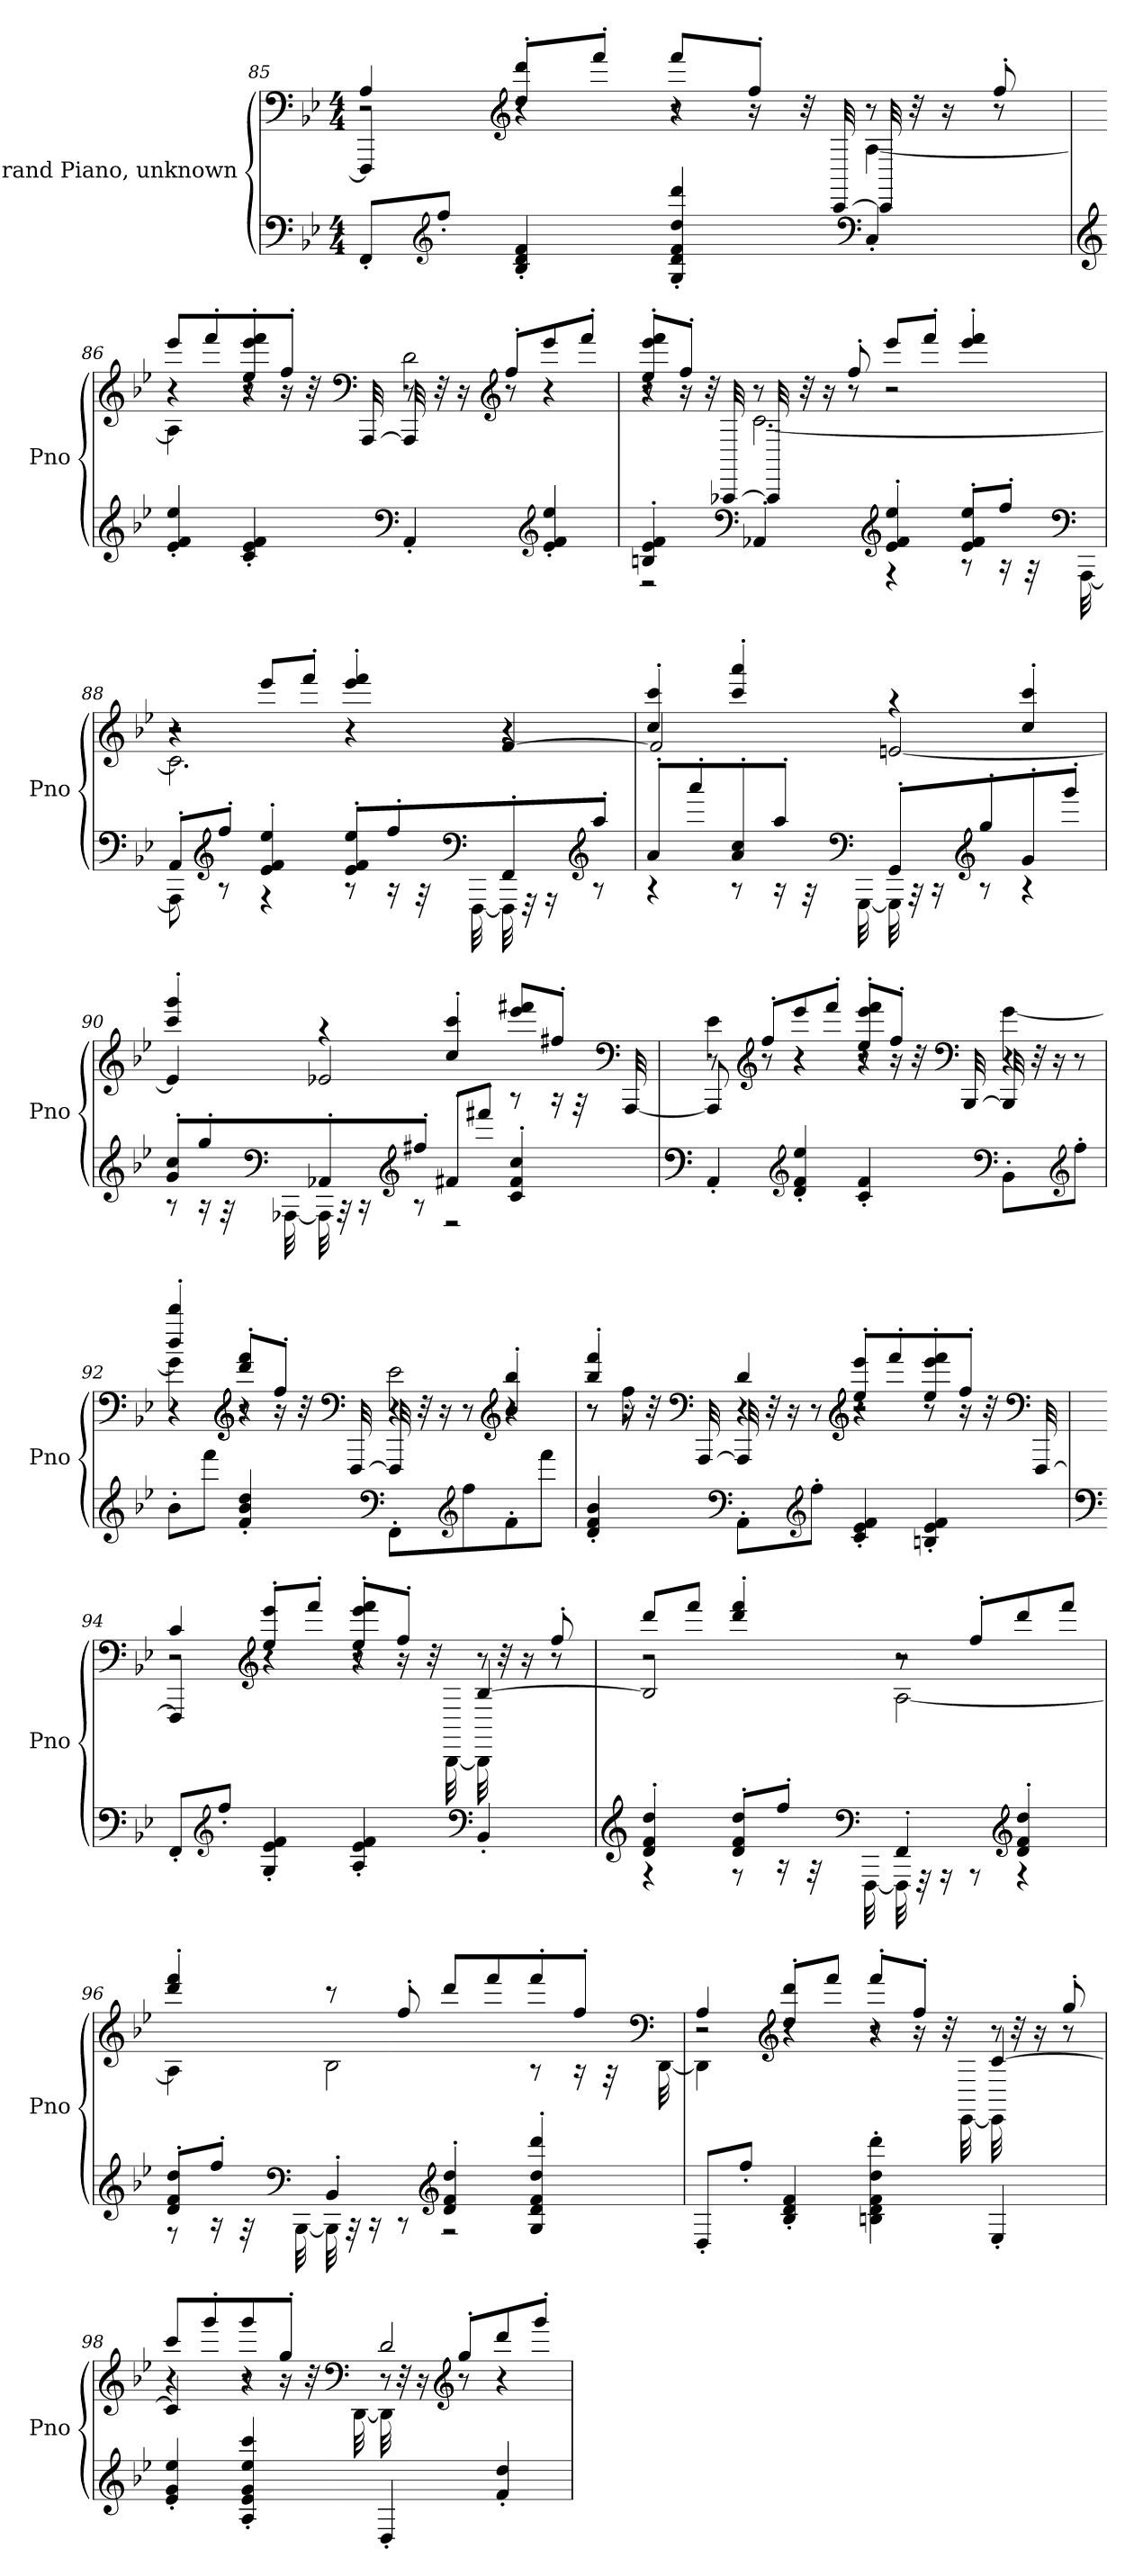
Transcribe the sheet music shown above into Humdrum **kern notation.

**kern	**kern
*part1	*part1
*staff2	*staff1
*I"Grand Piano, unknown	*
*I'Pno	*
!!LO:PB:g=z
*clefF4	*clefF4
*k[b-e-]	*k[b-e-]
*M4/4	*M4/4
=85	=85
*	*^
*	*	*^
8FF'/L	4A/	2r	4FFF/]
*clefG2	*	*	*
8ff'/J	.	.	.
*	*clefG2	*	*
4B-/' 4d/' 4f/'	8dd/' 8ddd/'L	.	4r
.	8fff'/J	.	.
4G/' 4d/' 4f/' 4dd/' 4ddd/'	8fff/L	4r	8r
.	8ff'/J	.	16r
.	.	.	32r
.	.	.	[32CC/
*clefF4	*	*	*
4C'/	8r	[4A\	32CC/]
.	.	.	32r
.	.	.	16r
.	8ff'/	.	8r
=86	=86	=86	=86
*clefG2	*	*	*
4e-/' 4f/' 4ee-/'	8eee-/L	4A\]	4r
.	8fff'/	.	.
4c/' 4e-/' 4f/'	8ee-/' 8eee-/' 8fff/'	4r	8r
.	8ff'/J	.	16r
.	.	.	32r
*	*clefF4	*	*
.	.	.	[32AAA/
*clefF4	*	*	*
4AA'/	8r	2d\	32AAA/]
.	.	.	32r
.	.	.	16r
*	*clefG2	*	*
.	8ff'/L	.	8r
*clefG2	*	*	*
4e-/' 4f/' 4ee-/'	8eee-/	.	4r
.	8fff'/J	.	.
!!LO:LB:g=z	!!	!!
=87	=87	=87	=87
*^	*	*	*
4Bn/' 4e-/' 4f/'	2r	8ee-/' 8eee-/' 8fff/'L	4r	8r
.	.	8ff'/J	.	16r
.	.	.	.	32r
.	.	.	.	[32AAA-X/
*clefF4	*	*	*	*
4AA-X'/	.	8r	[2.c\	32AAA-/]
.	.	.	.	32r
.	.	.	.	16r
.	.	8ff'/	.	8r
*clefG2	*	*	*	*
4e-/' 4f/' 4ee-/'	4r	8eee-/L	.	2r
.	.	8fff'/J	.	.
8e-/' 8f/' 8ee-/'L	8r	4eee-/' 4fff/'	.	.
8ff'/J	16r	.	.	.
.	32r	.	.	.
*clefF4	*	*	*	*
.	[32AAA\	.	.	.
=88	=88	=88	=88	=88
8AA'/L	8AAA\]	4r	2.c\]	2r
*clefG2	*	*	*	*
8ff'/J	8r	.	.	.
4e-/' 4f/' 4ee-/'	4r	8eee-/L	.	.
.	.	8fff'/J	.	.
8e-/' 8f/' 8ee-/'L	8r	4eee-/' 4fff/'	.	4r
8ff'/	16r	.	.	.
.	32r	.	.	.
*clefF4	*	*	*	*
.	[32FFF\	.	.	.
8FF'/	32FFF\]	4r	4r	[4f/
.	32r	.	.	.
.	16r	.	.	.
*clefG2	*	*	*	*
8aa'/J	8r	.	.	.
*	*	*	*v	*v
!!LO:LB:g=z
=89	=89	=89	=89
8a'/L	4r	4cc/' 4ccc/'	2f/]
8aaa'/	.	.	.
8a/' 8cc/'	8r	4ccc/' 4aaa/'	.
8aa'/J	16r	.	.
.	32r	.	.
*clefF4	*	*	*
.	[32GGG\	.	.
8GG'/L	32GGG\]	4r	[2en/
.	32r	.	.
.	16r	.	.
*clefG2	*	*	*
8gg'/	8r	.	.
8g'/	4r	4cc/' 4ccc/'	.
8ggg'/J	.	.	.
=90	=90	=90	=90
8g/' 8cc/'L	8r	4ccc/' 4ggg/'	4e/]
8gg'/	16r	.	.
.	32r	.	.
*clefF4	*	*	*
.	[32AAA-X\	.	.
8AA-X'/	32AAA-\]	4r	2e-X/
.	32r	.	.
.	16r	.	.
*clefG2	*	*	*
8ff#X'/J	8r	.	.
8f#X'/L	2r	4cc/' 4ccc/'	.
8fff#X'/J	.	.	.
4c/' 4f#/' 4cc/'	.	8eee-/ 8fff#X/L	8r
.	.	8ff#X'/J	16r
.	.	.	32r
*	*	*clefF4	*
.	.	.	[32AAA/
*v	*v	*	*
*	*v	*v
!!LO:LB:g=z
=91	=91
*clefF4	*
*	*^
*	*	*^
4AA'/	8r	4e-\	8AAA/]
*	*clefG2	*	*
.	8ff'/L	.	8r
*clefG2	*	*	*
4d/' 4f/' 4ee-/'	8eee-/	4r	4r
.	8fff'/J	.	.
4c/' 4f/'	8ee-/' 8eee-/' 8fff/'L	4r	8r
.	8ff'/J	.	16r
.	.	.	32r
*	*clefF4	*	*
.	.	.	[32BBB-/
*clefF4	*	*	*
8BB-'\L	4r	[4g\	32BBB-/]
.	.	.	32r
.	.	.	16r
*clefG2	*	*	*
8ff'\J	.	.	8r
=92	=92	=92	=92
8b-'\L	4dd/' 4ddd/'	4g\]	4r
8fff\J	.	.	.
*	*clefG2	*	*
4f/' 4b-/' 4dd/'	8ddd/' 8fff/'L	4r	8r
.	8ff'/J	.	16r
.	.	.	32r
*	*clefF4	*	*
.	.	.	[32FFF/
*clefF4	*	*	*
8FF'\L	4r	2e-\	32FFF/]
.	.	.	32r
.	.	.	16r
*clefG2	*	*	*
8ff\	.	.	8r
*	*clefG2	*	*
8f'\	4b-/' 4bb-/'	.	4r
8fff\J	.	.	.
!!LO:PB:g=z	!!	!!
=93	=93	=93	=93
4d/' 4f/' 4b-/'	4bb-/' 4fff/'	8r	8r
.	.	8ff\	16r
.	.	.	32r
*	*clefF4	*	*
.	.	.	[32AAA/
*clefF4	*	*	*
8AA'\L	4d/	4r	32AAA/]
.	.	.	32r
.	.	.	16r
*clefG2	*	*	*
8ff'\J	.	.	8r
*	*clefG2	*	*
4c/' 4e-/' 4f/'	8ee-/' 8eee-/'L	2r	4r
.	8fff'/	.	.
4Bn/' 4e-/' 4f/'	8ee-/' 8eee-/' 8fff/'	.	8r
.	8ff'/J	.	16r
.	.	.	32r
*	*clefF4	*	*
.	.	.	[32FFF/
=94	=94	=94	=94
*clefF4	*	*	*
8FF'/L	4c/	2r	4FFF/]
*clefG2	*	*	*
8ff'/J	.	.	.
*	*clefG2	*	*
4G/' 4e-/' 4f/'	8ee-/' 8eee-/'L	.	4r
.	8fff'/J	.	.
4A/' 4e-/' 4f/'	8ee-/' 8eee-/' 8fff/'L	8r	4r
.	8ff'/J	16r	.
.	.	32r	.
.	.	[32BBB-\	.
*clefF4	*	*	*
4BB-'/	8r	32BBB-\]	[4B-/
.	.	32r	.
.	.	16r	.
.	8ff'/	8r	.
!!LO:LB:g=z	!!	!!
=95	=95	=95	=95
*clefG2	*	*	*
*^	*	*	*
4d/' 4f/' 4dd/'	4r	8ddd/L	2r	2B-/]
.	.	8fff/J	.	.
8d/' 8f/' 8dd/'L	8r	4ddd/' 4fff/'	.	.
8ff'/J	16r	.	.	.
.	32r	.	.	.
*clefF4	*	*	*	*
.	[32FFF\	.	.	.
4FF'/	32FFF\]	8r	[2A\	2r
.	32r	.	.	.
.	16r	.	.	.
.	8r	8ff'/L	.	.
*clefG2	*	*	*	*
4d/' 4f/' 4dd/'	4r	8ddd/	.	.
.	.	8fff/J	.	.
*	*	*	*v	*v
=96	=96	=96	=96
8d/' 8f/' 8dd/'L	8r	4ddd/' 4fff/'	4A\]
8ff'/J	16r	.	.
.	32r	.	.
*clefF4	*	*	*
.	[32BBB-\	.	.
4BB-'/	32BBB-\]	8r	2B-\
.	32r	.	.
.	16r	.	.
.	8r	8ff'/	.
*clefG2	*	*	*
4d/' 4f/' 4dd/'	2r	8ddd/L	.
.	.	8fff/	.
4G/' 4d/' 4f/' 4dd/' 4ddd/'	.	8fff'/	8r
.	.	8ff'/J	16r
.	.	.	32r
*	*	*clefF4	*
.	.	.	[32DD\
*v	*v	*	*
!!LO:LB:g=z
=97	=97	=97
*	*	*^
8D'/L	4A/	4DD\]	2r
8ff'/J	.	.	.
*	*clefG2	*	*
4B-/' 4d/' 4f/'	8dd/' 8ddd/'L	4r	.
.	8fff/J	.	.
4Bn\' 4d\' 4f\' 4dd\' 4ddd\'	8fff'/L	8r	4r
.	8ff'/J	16r	.
.	.	32r	.
.	.	[32EE-\	.
4E-'/	8r	32EE-\]	[4c/
.	.	32r	.
.	.	16r	.
.	8gg'/	8r	.
=98	=98	=98	=98
4e-/' 4g/' 4ee-/'	8ccc/L	4r	4c/]
.	8ggg'/	.	.
4A/' 4e-/' 4g/' 4ee-/' 4ccc/'	8ggg/	8r	4r
.	8gg'/J	16r	.
.	.	32r	.
*	*clefF4	*	*
.	.	[32DD\	.
4D'/	8r	32DD\]	2d/
.	.	32r	.
.	.	16r	.
*	*clefG2	*	*
.	8gg'/L	8r	.
4f/' 4dd/'	8ddd/	4r	.
.	8ggg'/J	.	.
*	*v	*v	*v
=	=
*-	*-
